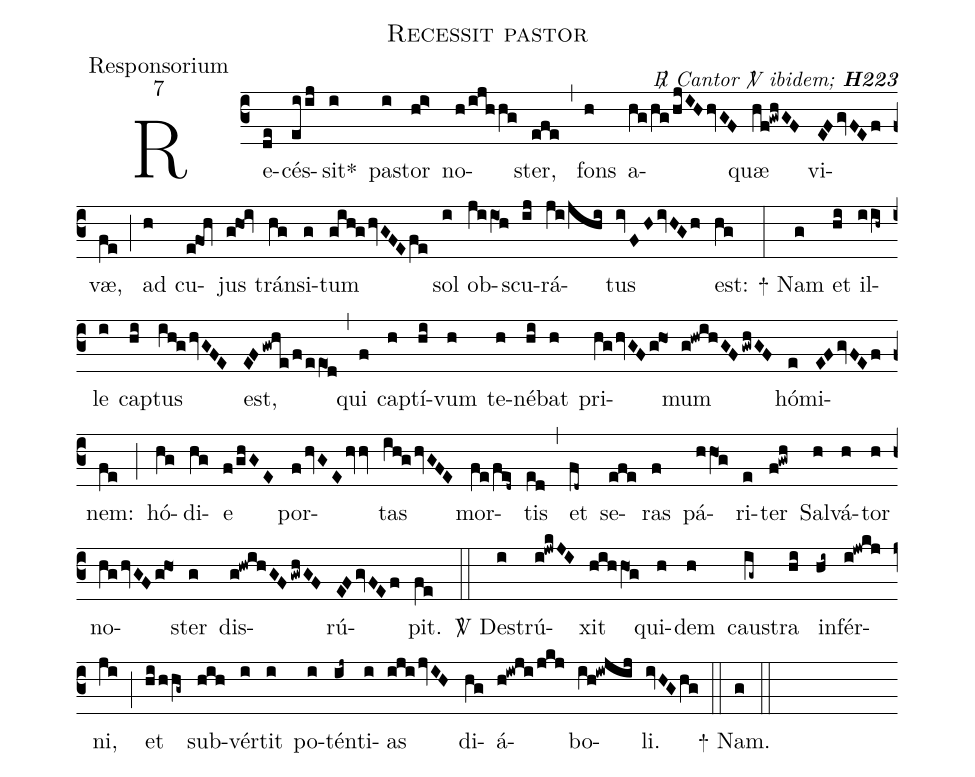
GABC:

name:Recessit pastor;
office-part:Responsorium;
mode:7;
commentary:{\itshape\mdseries \Rbar\ Cantor \Vbar\ ibidem;\/} {\bfseries H223};
%%
(c3) Re(de)cés(eiij)sit<sp>*</sp>(i) pa(i)stor(h!i>) no(h/ijhhg)ster,(efe) (,)
fons(h) a(hg/hg/hjIHhvGF)quæ(hf!gwhGF) vi(EFgvFEf)væ,(fe) (;)
ad(h) cu(e!foh)jus(g!ho!iv) trán(hg)si(g)tum(gih!g/hvGFEfe) sol(i) ob(jiiO1h)scu(ij)rá(ji/jhi)tus(ivFHivHGh) est:(hg) (:)
<sp>+</sp> Nam(g) et(hi) il(iih~)le(i) cap(hi)tus(ih!ghvGFE) est,(EFgwhe/f/eeO1d) (,)
qui(f) cap(h)tí(hi)vum(h) te(h)né(hi)bat(h) pri(hghvGFg!ho1)mum(g!hwihGFgwhGF) hó(e)mi(EFgvFEf)nem:(fe) (;)
hó(hg)di(hg)e(f/ghGE) por(fhvGEhvv)tas(ih!ghvGFE) mor(fe/fed~)tis(ed) (,)
et(fd~) se(efe)ras(f) pá(hhO1g)ri(e)ter(f!gwh) Sal(h)vá(h)tor(h) no(hghvGFg!ho1)ster(g) dis(g!hwihGFgwhGF)rú(EFgvFEf)pit.(fe) (::)
<sp>V/</sp> De(i)strú(i!jwkJI)xit(hihhO1g) qui(h)dem(h) cau(ig~)stra(hi) in(hi~)fér(i!jwkj)ni,(ji) (;)
et(hi/hhg~) sub(hih)vér(i)tit(i) po(i)tén(ij~)ti(i)as(ijijvIH) di(hg)á(h!iwji/jkj)bo(ih!iwjij)li.(ivHGhg) (::)
<sp>+</sp> Nam.(g) (::)
